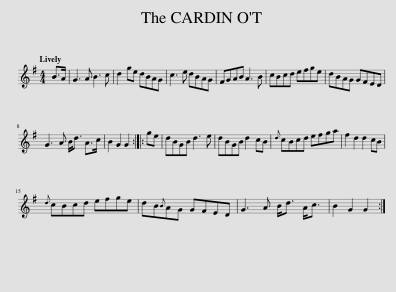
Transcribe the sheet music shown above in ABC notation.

X:1
L:1/8
Q:1/4=120
M:4/4
I:linebreak $
K:G
V:1 treble
V:1
 B>A | G3 A B3 c | d2 ge dBAG | c3 e dBAG | FGAB A3 B | %5
 cBcd efge | dBAG GFED |$ G3 A B<d A>c | B2 G2 G2 :: ge | %10
 dBGB d3 e | dBGB d2 cB |{d} cBcd efga | f2 d2 d2 cB |${d} cBcd efge | %15
 dB{B}AG GFED | G3 A B<d A<c | B2 G2 G2 :| %18
